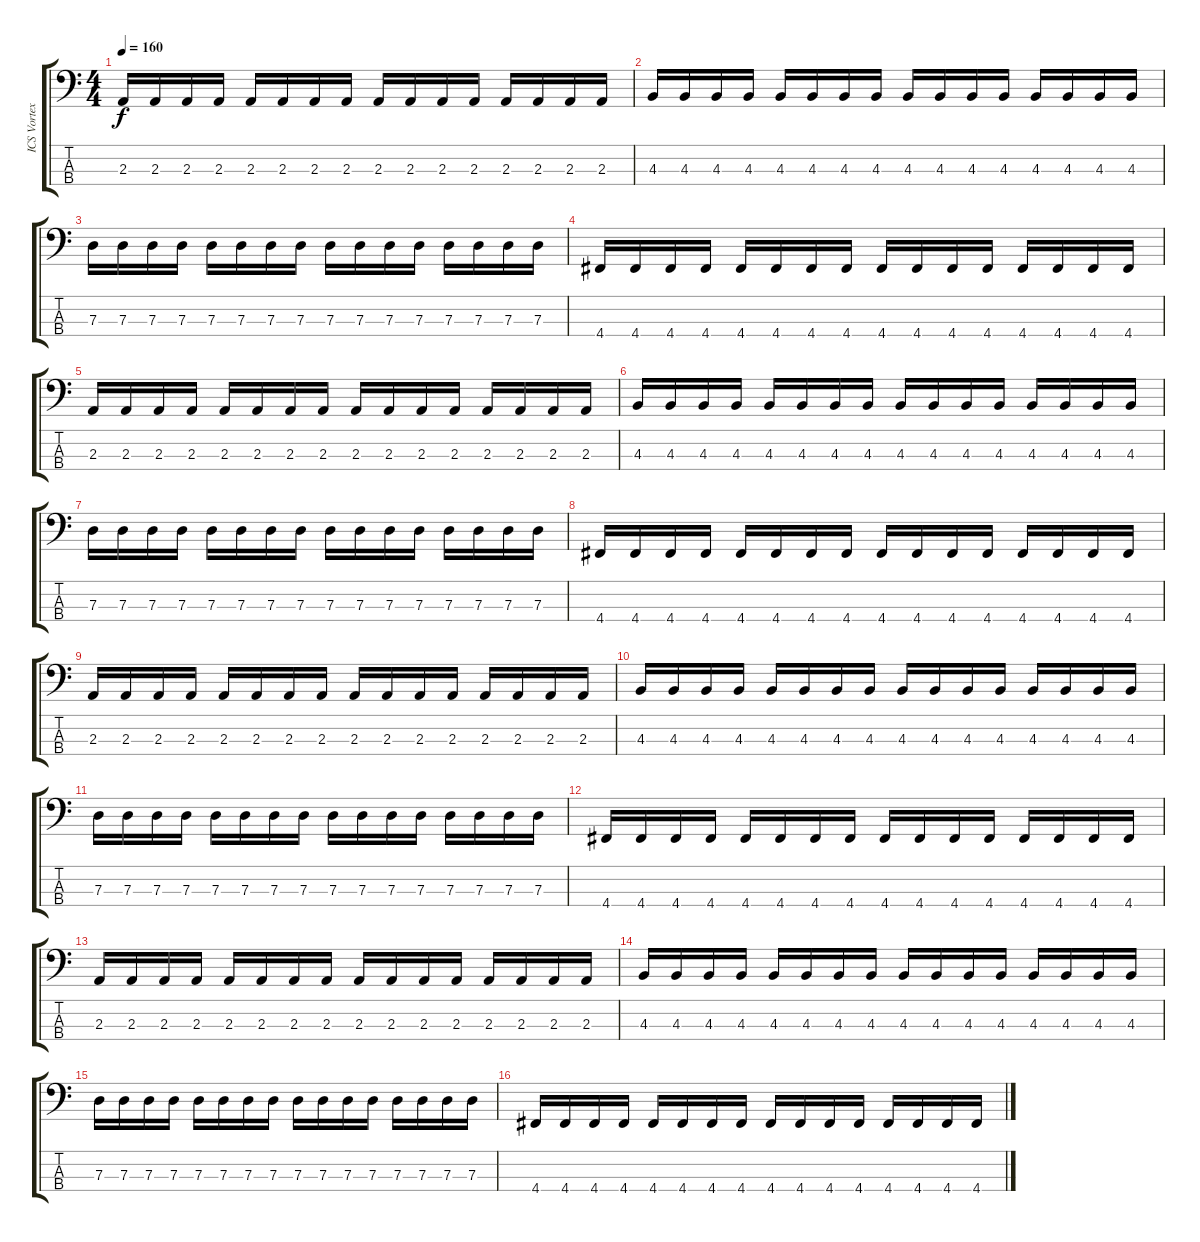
\track ("ICS Vortex - Bass" "ICS Vortex") {instrument electricbassfinger}
\staff {score tabs}
\tuning (F2 C2 G1 D1) {hide}
\ts (4 4)
\tempo 160
\clef f4
\ks c
2.3.16{dy f} 2.3.16 2.3.16 2.3.16 2.3.16 2.3.16 2.3.16 2.3.16 2.3.16 2.3.16 2.3.16 2.3.16 2.3.16 2.3.16 2.3.16 2.3.16 |
4.3.16 4.3.16 4.3.16 4.3.16 4.3.16 4.3.16 4.3.16 4.3.16 4.3.16 4.3.16 4.3.16 4.3.16 4.3.16 4.3.16 4.3.16 4.3.16 |
7.3.16 7.3.16 7.3.16 7.3.16 7.3.16 7.3.16 7.3.16 7.3.16 7.3.16 7.3.16 7.3.16 7.3.16 7.3.16 7.3.16 7.3.16 7.3.16 |
4.4.16 4.4.16 4.4.16 4.4.16 4.4.16 4.4.16 4.4.16 4.4.16 4.4.16 4.4.16 4.4.16 4.4.16 4.4.16 4.4.16 4.4.16 4.4.16 |
2.3.16 2.3.16 2.3.16 2.3.16 2.3.16 2.3.16 2.3.16 2.3.16 2.3.16 2.3.16 2.3.16 2.3.16 2.3.16 2.3.16 2.3.16 2.3.16 |
4.3.16 4.3.16 4.3.16 4.3.16 4.3.16 4.3.16 4.3.16 4.3.16 4.3.16 4.3.16 4.3.16 4.3.16 4.3.16 4.3.16 4.3.16 4.3.16 |
7.3.16 7.3.16 7.3.16 7.3.16 7.3.16 7.3.16 7.3.16 7.3.16 7.3.16 7.3.16 7.3.16 7.3.16 7.3.16 7.3.16 7.3.16 7.3.16 |
4.4.16 4.4.16 4.4.16 4.4.16 4.4.16 4.4.16 4.4.16 4.4.16 4.4.16 4.4.16 4.4.16 4.4.16 4.4.16 4.4.16 4.4.16 4.4.16 |
2.3.16 2.3.16 2.3.16 2.3.16 2.3.16 2.3.16 2.3.16 2.3.16 2.3.16 2.3.16 2.3.16 2.3.16 2.3.16 2.3.16 2.3.16 2.3.16 |
4.3.16 4.3.16 4.3.16 4.3.16 4.3.16 4.3.16 4.3.16 4.3.16 4.3.16 4.3.16 4.3.16 4.3.16 4.3.16 4.3.16 4.3.16 4.3.16 |
7.3.16 7.3.16 7.3.16 7.3.16 7.3.16 7.3.16 7.3.16 7.3.16 7.3.16 7.3.16 7.3.16 7.3.16 7.3.16 7.3.16 7.3.16 7.3.16 |
4.4.16 4.4.16 4.4.16 4.4.16 4.4.16 4.4.16 4.4.16 4.4.16 4.4.16 4.4.16 4.4.16 4.4.16 4.4.16 4.4.16 4.4.16 4.4.16 |
2.3.16 2.3.16 2.3.16 2.3.16 2.3.16 2.3.16 2.3.16 2.3.16 2.3.16 2.3.16 2.3.16 2.3.16 2.3.16 2.3.16 2.3.16 2.3.16 |
4.3.16 4.3.16 4.3.16 4.3.16 4.3.16 4.3.16 4.3.16 4.3.16 4.3.16 4.3.16 4.3.16 4.3.16 4.3.16 4.3.16 4.3.16 4.3.16 |
7.3.16 7.3.16 7.3.16 7.3.16 7.3.16 7.3.16 7.3.16 7.3.16 7.3.16 7.3.16 7.3.16 7.3.16 7.3.16 7.3.16 7.3.16 7.3.16 |
4.4.16 4.4.16 4.4.16 4.4.16 4.4.16 4.4.16 4.4.16 4.4.16 4.4.16 4.4.16 4.4.16 4.4.16 4.4.16 4.4.16 4.4.16 4.4.16
